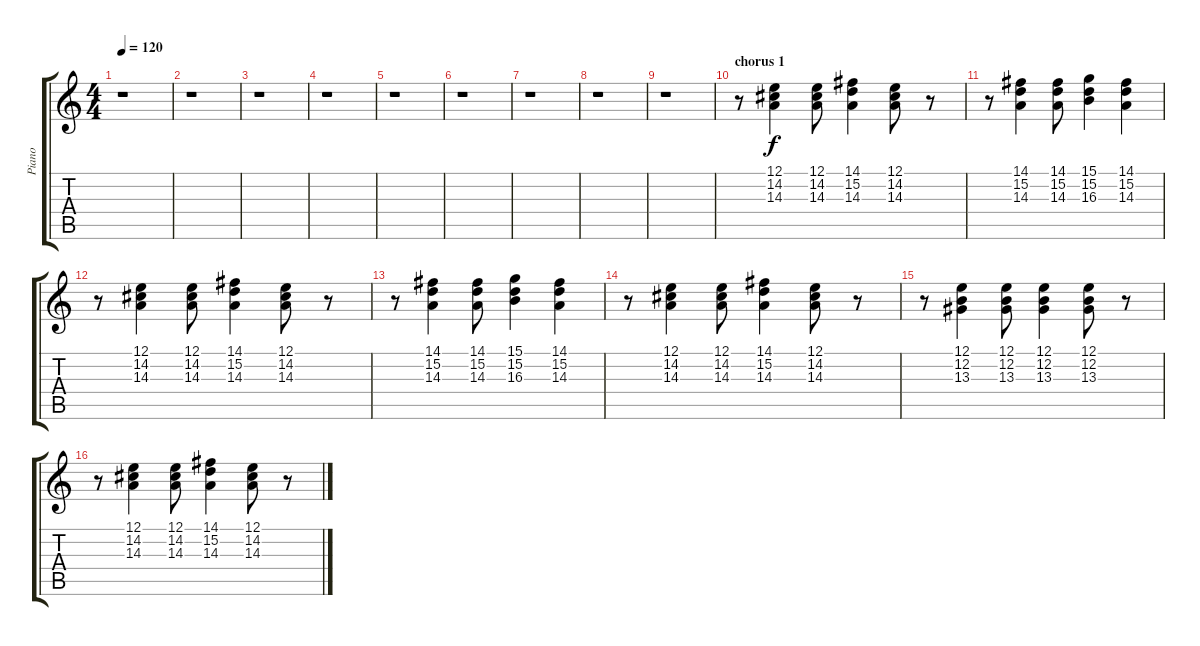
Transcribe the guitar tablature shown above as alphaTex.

\track ("Piano" "Piano") {instrument acousticgrandpiano}
\staff {score tabs}
\tuning (E4 B3 G3 D3 A2 E2) {hide}
\ts (4 4)
\tempo 120
\clef g2
\ks c
r.1{dy f} |
r.1 |
r.1 |
r.1 |
r.1 |
r.1 |
r.1 |
r.1 |
r.1 |
\section ("" "chorus 1")
r.8 (12.1 14.2 14.3).4 (12.1 14.2 14.3).8 (14.1 15.2 14.3).4 (12.1 14.2 14.3).8 r.8 |
r.8 (14.1 15.2 14.3).4 (14.1 15.2 14.3).8 (15.1 15.2 16.3).4 (14.1 15.2 14.3).4 |
r.8 (12.1 14.2 14.3).4 (12.1 14.2 14.3).8 (14.1 15.2 14.3).4 (12.1 14.2 14.3).8 r.8 |
r.8 (14.1 15.2 14.3).4 (14.1 15.2 14.3).8 (15.1 15.2 16.3).4 (14.1 15.2 14.3).4 |
r.8 (12.1 14.2 14.3).4 (12.1 14.2 14.3).8 (14.1 15.2 14.3).4 (12.1 14.2 14.3).8 r.8 |
r.8 (12.1 12.2 13.3).4 (12.1 12.2 13.3).8 (12.1 12.2 13.3).4 (12.1 12.2 13.3).8 r.8 |
r.8 (12.1 14.2 14.3).4 (12.1 14.2 14.3).8 (14.1 15.2 14.3).4 (12.1 14.2 14.3).8 r.8
